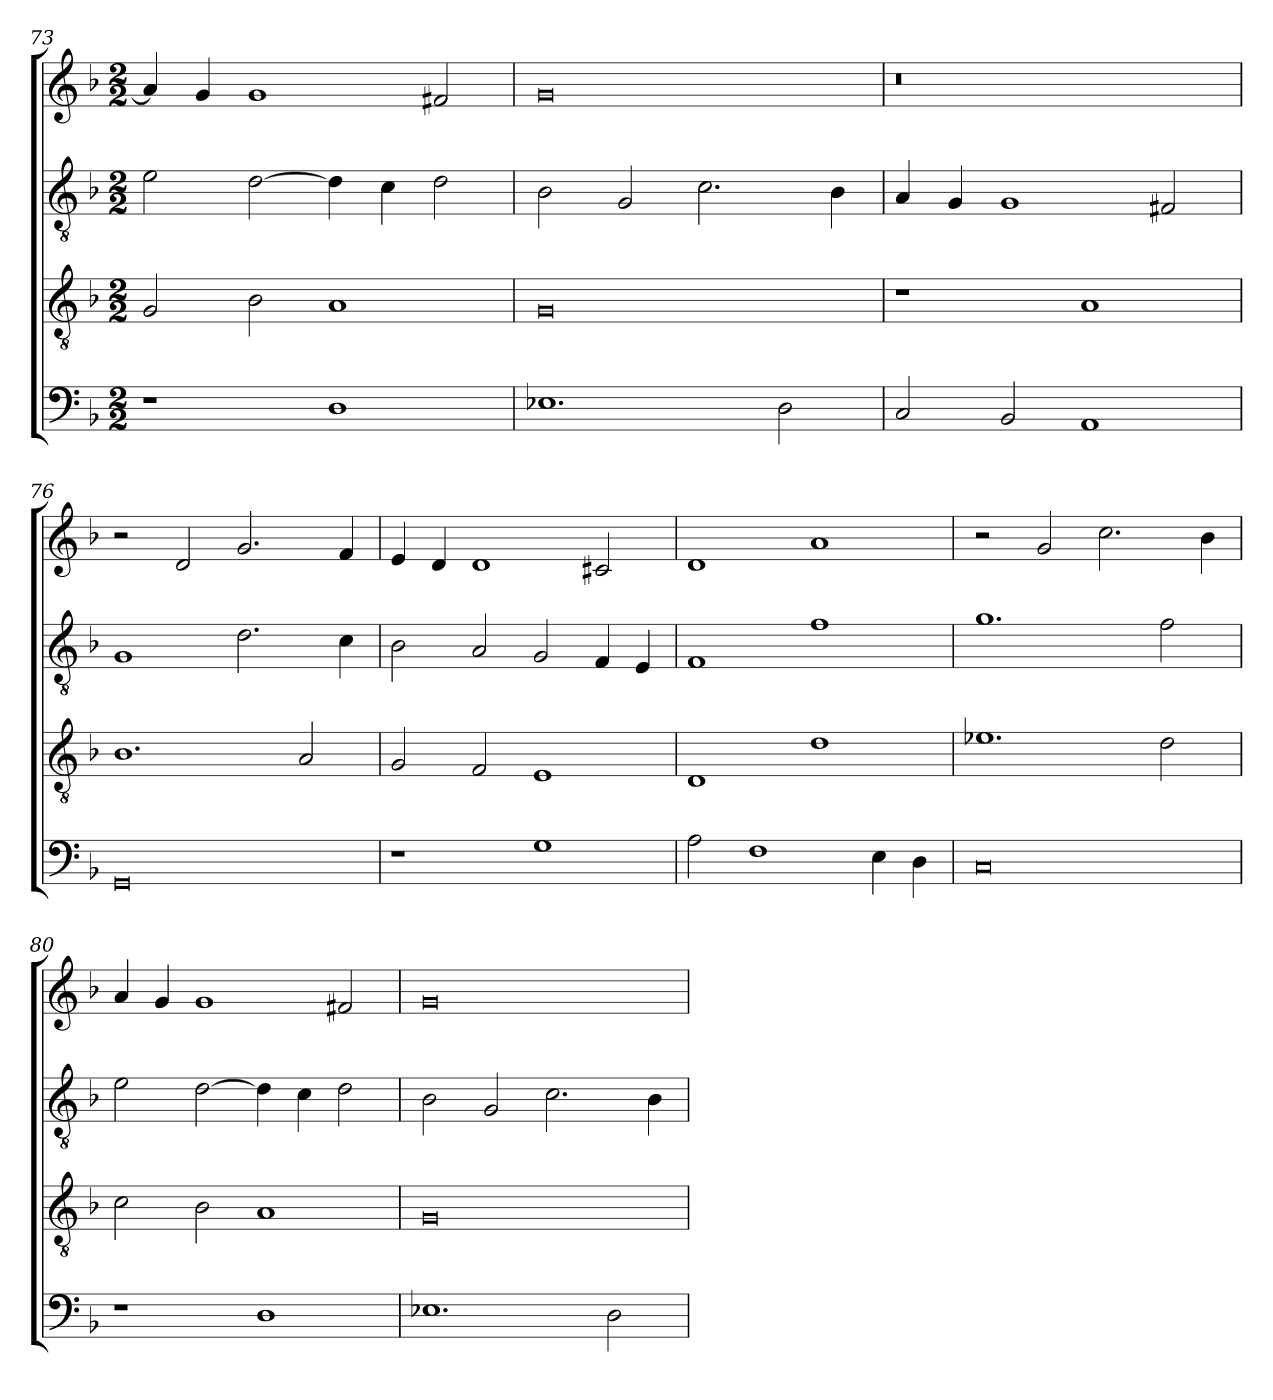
**kern	**kern	**kern	**kern
*part4	*part3	*part2	*part1
*staff4	*staff3	*staff2	*staff1
*clefF4	*clefGv2	*clefGv2	*clefG2
*k[b-]	*k[b-]	*k[b-]	*k[b-]
*M2/2	*M2/2	*M2/2	*M2/2
=73	=73	=73	=73
1r	2G/	2e\	4a/]
.	.	.	4g/
.	2B-\	[2d\	1g
1D	1A	4d\]	.
.	.	4c\	.
.	.	2d\	2f#X/
=74	=74	=74	=74
1.E-X	0G	2B-\	0g
.	.	2G/	.
.	.	2.c\	.
2D\	.	.	.
.	.	4B-\	.
=75	=75	=75	=75
2C/	1r	4A/	0r
.	.	4G/	.
2BB-/	.	1G	.
1AA	1A	.	.
.	.	2F#X/	.
=76	=76	=76	=76
0GG	1.B-	1G	2r
.	.	.	2d/
.	.	2.d\	2.g/
.	2A/	.	.
.	.	4c\	4f/
=77	=77	=77	=77
1r	2G/	2B-\	4e/
.	.	.	4d/
.	2F/	2A/	1d
1G	1E	2G/	.
.	.	4F/	2c#X/
.	.	4E/	.
=78	=78	=78	=78
2A\	1D	1F	1d
1F	.	.	.
.	1d	1f	1a
4E\	.	.	.
4D\	.	.	.
=79	=79	=79	=79
0C	1.e-X	1.g	2r
.	.	.	2g/
.	.	.	2.cc\
.	2d\	2f\	.
.	.	.	4b-\
=80	=80	=80	=80
1r	2c\	2e\	4a/
.	.	.	4g/
.	2B-\	[2d\	1g
1D	1A	4d\]	.
.	.	4c\	.
.	.	2d\	2f#X/
=81	=81	=81	=81
1.E-X	0G	2B-\	0g
.	.	2G/	.
.	.	2.c\	.
2D\	.	.	.
.	.	4B-\	.
=	=	=	=
*-	*-	*-	*-
